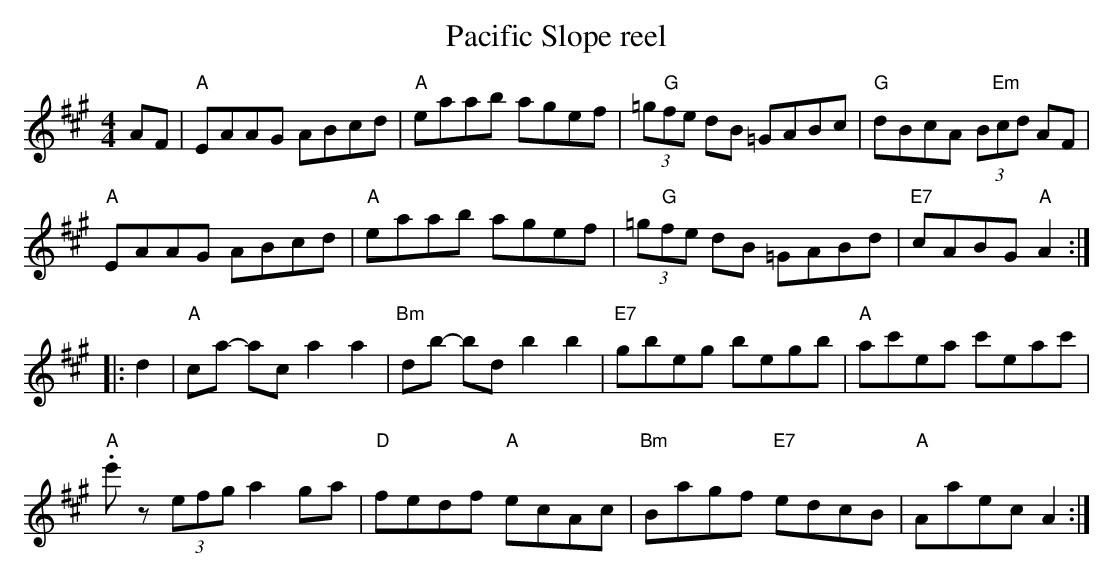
X:1
T:Pacific Slope reel
M:4/4
L:1/8
K:A
AF | "A"EAAG ABcd | "A"eaab agef |\
 (3=g"G"fe dB =GABc | "G"dBcA (3B"Em"cd AF |
"A"EAAG ABcd | "A"eaab agef |\
 (3=g"G"fe dB =GABd | "E7"cABG "A"A2 :|
|: d2 | "A"ca- ac a2 a2 | "Bm"db- bd b2 b2 |\
"E7"gbeg begb | "A"ac'ea c'eac' |
"A".e' z (3efg a2 ga | "D"fedf "A"ecAc |\
"Bm"Bagf "E7"edcB | "A"Aaec A2 :|
